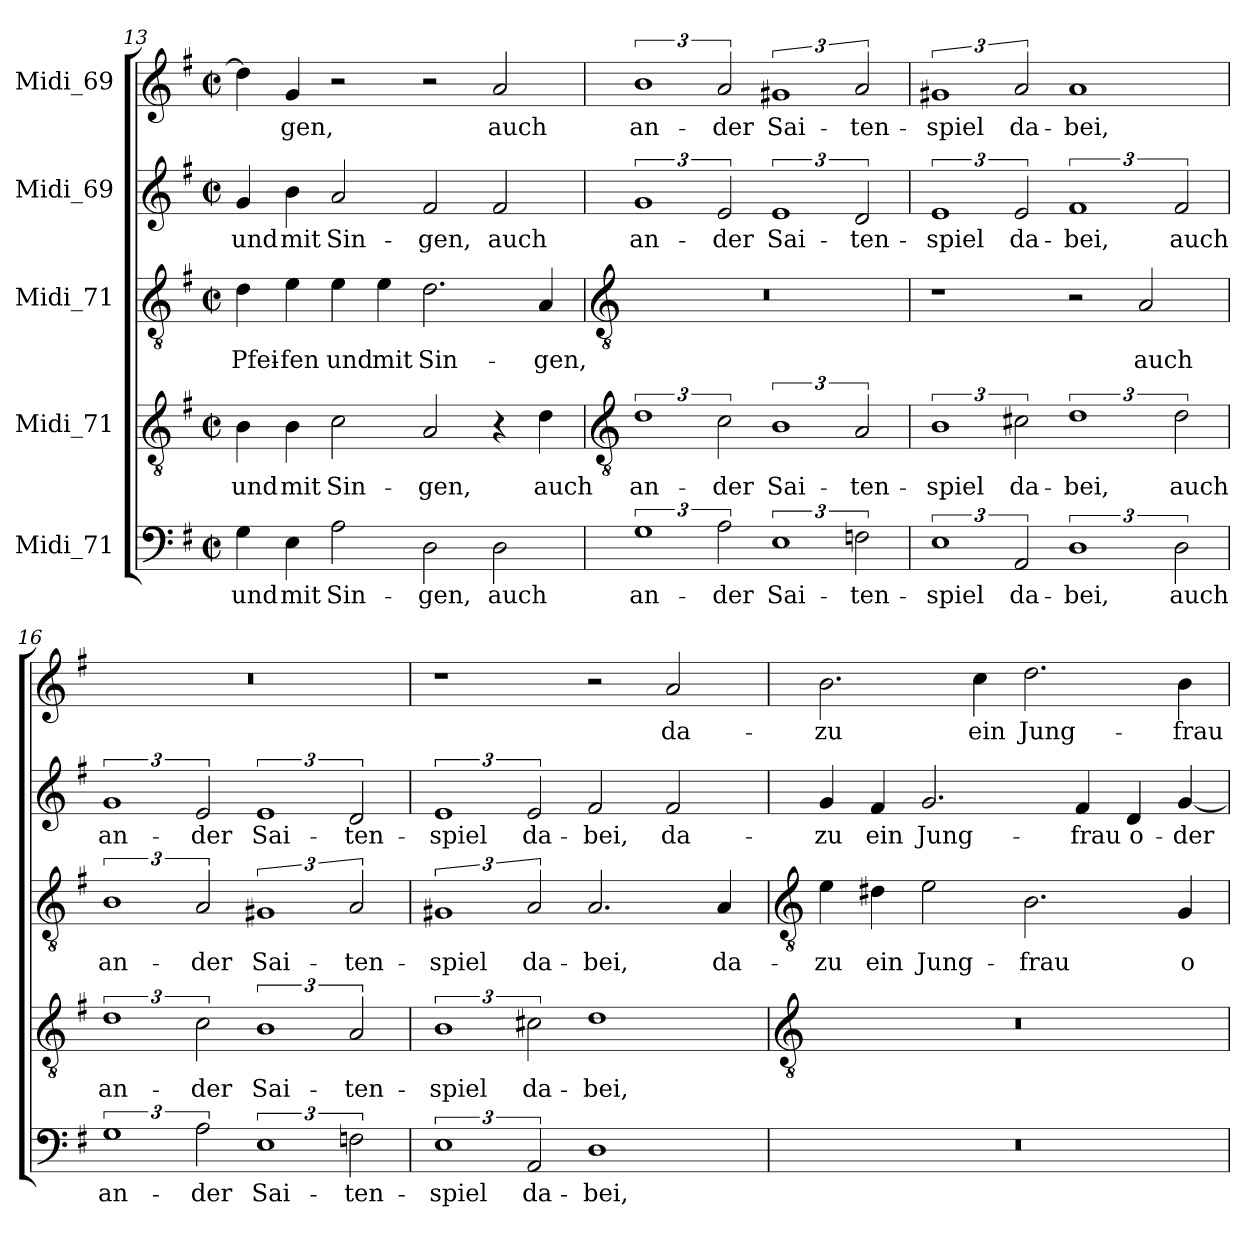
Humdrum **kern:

**kern	**text	**kern	**text	**kern	**text	**kern	**text	**kern	**text
*part5	*part5	*part4	*part4	*part3	*part3	*part2	*part2	*part1	*part1
*staff5	*staff5	*staff4	*staff4	*staff3	*staff3	*staff2	*staff2	*staff1	*staff1
*I"Midi_71	*	*I"Midi_71	*	*I"Midi_71	*	*I"Midi_69	*	*I"Midi_69	*
*clefF4	*	*clefGv2	*	*clefGv2	*	*clefG2	*	*clefG2	*
*k[f#]	*	*k[f#]	*	*k[f#]	*	*k[f#]	*	*k[f#]	*
*G:	*	*G:	*	*G:	*	*G:	*	*G:	*
*M4/2	*	*M4/2	*	*M4/2	*	*M4/2	*	*M4/2	*
*met(c|)	*	*met(c|)	*	*met(c|)	*	*met(c|)	*	*met(c|)	*
=13	=13	=13	=13	=13	=13	=13	=13	=13	=13
!	!LO:LY:b	!	!LO:LY:b	!	!LO:LY:b	!	!LO:LY:b	!	!
4G	und	4B	und	4d	Pfei-	4g	und	4dd]	.
!	!LO:LY:b	!	!LO:LY:b	!	!LO:LY:b	!	!LO:LY:b	!	!LO:LY:b
4E	mit	4B	mit	4e	-fen	4b	mit	4g	gen,
!	!LO:LY:b	!	!LO:LY:b	!	!LO:LY:b	!	!LO:LY:b	!	!
2A	Sin-	2c	Sin-	4e	und	2a	Sin-	2r	.
!	!	!	!	!	!LO:LY:b	!	!	!	!
.	.	.	.	4e	mit	.	.	.	.
!	!LO:LY:b	!	!LO:LY:b	!	!LO:LY:b	!	!LO:LY:b	!	!
2D	-gen,	2A	-gen,	2.d	Sin-	2f#	-gen,	2r	.
!	!LO:LY:b	!	!	!	!	!	!LO:LY:b	!	!LO:LY:b
2D	auch	4r	.	.	.	2f#	auch	2a	auch
!	!	!	!LO:LY:b	!	!LO:LY:b	!	!	!	!
.	.	4d	auch	4A	-gen,	.	.	.	.
!!LO:LB:g=z
=14	=14	=14	=14	=14	=14	=14	=14	=14	=14
*	*	*clefGv2	*	*clefGv2	*	*	*	*	*
!	!LO:LY:b	!	!LO:LY:b	!	!	!	!LO:LY:b	!	!LO:LY:b
3%2G	an-	3%2d	an-	0r	.	3%2g	an-	3%2b	an-
!	!LO:LY:b	!	!LO:LY:b	!	!	!	!LO:LY:b	!	!LO:LY:b
3A	-der	3c	-der	.	.	3e	-der	3a	-der
!	!LO:LY:b	!	!LO:LY:b	!	!	!	!LO:LY:b	!	!LO:LY:b
3%2E	Sai-	3%2B	Sai-	.	.	3%2e	Sai-	3%2g#X	Sai-
!	!LO:LY:b	!	!LO:LY:b	!	!	!	!LO:LY:b	!	!LO:LY:b
3Fn	-ten-	3A	-ten-	.	.	3d	-ten-	3a	-ten-
=15	=15	=15	=15	=15	=15	=15	=15	=15	=15
!	!LO:LY:b	!	!LO:LY:b	!	!	!	!LO:LY:b	!	!LO:LY:b
3%2E	-spiel	3%2B	-spiel	1r	.	3%2e	-spiel	3%2g#X	-spiel
!	!LO:LY:b	!	!LO:LY:b	!	!	!	!LO:LY:b	!	!LO:LY:b
3AA	da-	3c#X	da-	.	.	3e	da-	3a	da-
!	!LO:LY:b	!	!LO:LY:b	!	!	!	!LO:LY:b	!	!LO:LY:b
3%2D	-bei,	3%2d	-bei,	2r	.	3%2f#	-bei,	1a	-bei,
!	!	!	!	!	!LO:LY:b	!	!	!	!
.	.	.	.	2A	auch	.	.	.	.
!	!LO:LY:b	!	!LO:LY:b	!	!	!	!LO:LY:b	!	!
3D	auch	3d	auch	.	.	3f#	auch	.	.
=16	=16	=16	=16	=16	=16	=16	=16	=16	=16
!	!LO:LY:b	!	!LO:LY:b	!	!LO:LY:b	!	!LO:LY:b	!	!
3%2G	an-	3%2d	an-	3%2B	an-	3%2g	an-	0r	.
!	!LO:LY:b	!	!LO:LY:b	!	!LO:LY:b	!	!LO:LY:b	!	!
3A	-der	3c	-der	3A	-der	3e	-der	.	.
!	!LO:LY:b	!	!LO:LY:b	!	!LO:LY:b	!	!LO:LY:b	!	!
3%2E	Sai-	3%2B	Sai-	3%2G#X	Sai-	3%2e	Sai-	.	.
!	!LO:LY:b	!	!LO:LY:b	!	!LO:LY:b	!	!LO:LY:b	!	!
3Fn	-ten-	3A	-ten-	3A	-ten-	3d	-ten-	.	.
=17	=17	=17	=17	=17	=17	=17	=17	=17	=17
!	!LO:LY:b	!	!LO:LY:b	!	!LO:LY:b	!	!LO:LY:b	!	!
3%2E	-spiel	3%2B	-spiel	3%2G#X	-spiel	3%2e	-spiel	1r	.
!	!LO:LY:b	!	!LO:LY:b	!	!LO:LY:b	!	!LO:LY:b	!	!
3AA	da-	3c#X	da-	3A	da-	3e	da-	.	.
!	!LO:LY:b	!	!LO:LY:b	!	!LO:LY:b	!	!LO:LY:b	!	!
1D	-bei,	1d	-bei,	2.A	-bei,	2f#	-bei,	2r	.
!	!	!	!	!	!	!	!LO:LY:b	!	!LO:LY:b
.	.	.	.	.	.	2f#	da-	2a	da-
!	!	!	!	!	!LO:LY:b	!	!	!	!
.	.	.	.	4A	da-	.	.	.	.
!!LO:LB:g=z
=18	=18	=18	=18	=18	=18	=18	=18	=18	=18
*	*	*clefGv2	*	*clefGv2	*	*	*	*	*
!	!	!	!	!	!LO:LY:b	!	!LO:LY:b	!	!LO:LY:b
0r	.	0r	.	4e	-zu	4g	-zu	2.b	-zu
!	!	!	!	!	!LO:LY:b	!	!LO:LY:b	!	!
.	.	.	.	4d#X	ein	4f#	ein	.	.
!	!	!	!	!	!LO:LY:b	!	!LO:LY:b	!	!
.	.	.	.	2e	Jung-	2.g	Jung-	.	.
!	!	!	!	!	!	!	!	!	!LO:LY:b
.	.	.	.	.	.	.	.	4cc	ein
!	!	!	!	!	!LO:LY:b	!	!	!	!LO:LY:b
.	.	.	.	2.B	-frau	.	.	2.dd	Jung-
!	!	!	!	!	!	!	!LO:LY:b	!	!
.	.	.	.	.	.	4f#	-frau	.	.
!	!	!	!	!	!	!	!LO:LY:b	!	!
.	.	.	.	.	.	4d	o-	.	.
!	!	!	!	!	!LO:LY:b	!	!LO:LY:b	!	!LO:LY:b
.	.	.	.	4G	o-	[4g	-der	4b	-frau
=	=	=	=	=	=	=	=	=	=
*-	*-	*-	*-	*-	*-	*-	*-	*-	*-
